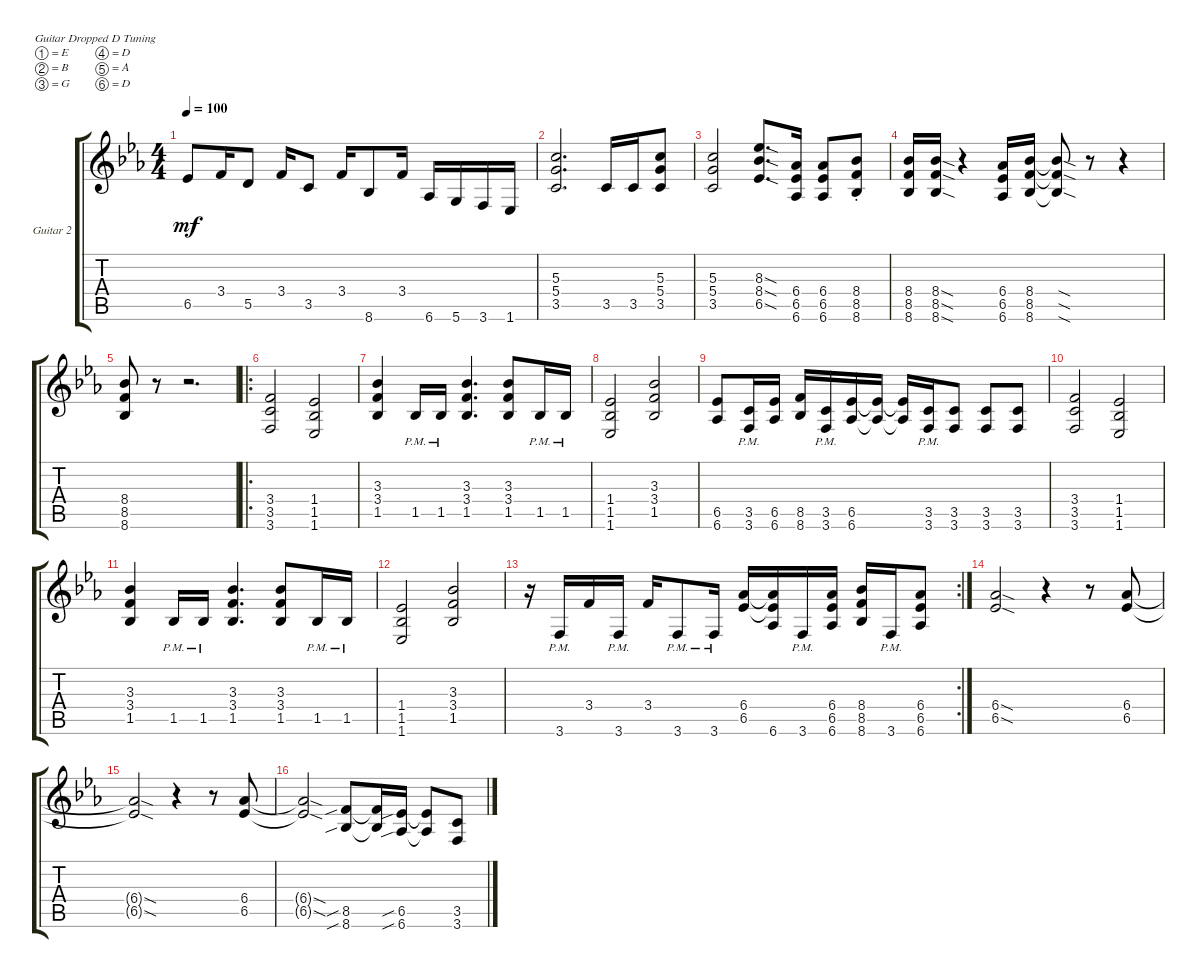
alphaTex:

\bracketExtendMode groupsimilarinstruments
\firstSystemTrackNameOrientation horizontal
\otherSystemsTrackNameOrientation horizontal
\track ("Guitar 2" "Guitar 2") {instrument distortionguitar}
\staff {score tabs}
\tuning (E4 B3 G3 D3 A2 D2)
\ts (4 4)
\tempo 100
\clef g2
\ks eb
6.5.8{dy mf} 3.4.16 5.5.8 3.4.16 3.5.8 3.4.16 8.6.8 3.4.16 6.6.16 5.6.16 3.6.16 1.6.16 |
(5.3 5.4 3.5).2{d} 3.5.16 3.5.16 (5.3 5.4 3.5).8 |
(5.3 5.4 3.5).2 (8.3{sod} 8.4{sod} 6.5{sod}).8{d} (6.4 6.5 6.6).16 (6.4 6.5 6.6).8 (8.4{st} 8.5{st} 8.6{st}).8 |
(8.4 8.5 8.6).16 (8.4{sod} 8.5{sod} 8.6{sod}).16 r.4 (6.4 6.5 6.6).16 (8.4 8.5 8.6).16 (8.4{sod t} 8.5{sod t} 8.6{sod t}).8 r.8 r.4 |
(8.4 8.5 8.6).8 r.8 r.2{d} |
\ro
\section ("" "")
(3.4 3.5 3.6).2 (1.4 1.5 1.6).2 |
(3.3 3.4 1.5).4 1.5{pm}.16 1.5{pm}.16 (3.3 3.4 1.5).4{d} (3.3 3.4 1.5).8 1.5{pm}.16 1.5{pm}.16 |
(1.4 1.5 1.6).2 (3.3 3.4 1.5).2 |
(6.5 6.6).8 (3.5{pm} 3.6{pm}).16 (6.5 6.6).16 (8.5 8.6).16 (3.5{pm} 3.6{pm}).16 (6.5 6.6).16 (6.5{t} 6.6{t}).16 (6.5{t} 6.6{t}).16 (3.5{pm} 3.6{pm}).16 (3.5 3.6).8 (3.5 3.6).8 (3.5 3.6).8 |
(3.4 3.5 3.6).2 (1.4 1.5 1.6).2 |
(3.3 3.4 1.5).4 1.5{pm}.16 1.5{pm}.16 (3.3 3.4 1.5).4{d} (3.3 3.4 1.5).8 1.5{pm}.16 1.5{pm}.16 |
(1.4 1.5 1.6).2 (3.3 3.4 1.5).2 |
\rc 2
r.16 3.6{pm}.16 3.4.16 3.6{pm}.16 3.4.16 3.6{pm}.8 3.6{pm}.16 (6.4 6.5).16 (6.4{t} 6.5{t} 6.6).16 3.6{pm}.16 (6.4 6.5 6.6).16 (8.4 8.5 8.6).16 3.6{pm}.16 (6.4 6.5 6.6).8 |
(6.4{sod} 6.5{sod}).2 r.4 r.8 (6.4 6.5).8 |
(6.4{sod t} 6.5{sod t}).2 r.4 r.8 (6.4 6.5).8 |
(6.4{sod t} 6.5{sod t}).2 (8.5{sib} 8.6{sib}).8 (8.5{t} 8.6{t}).16 (6.5{sib} 6.6{sib}).16 (6.5{t} 6.6{t}).8 (3.5 3.6).8
